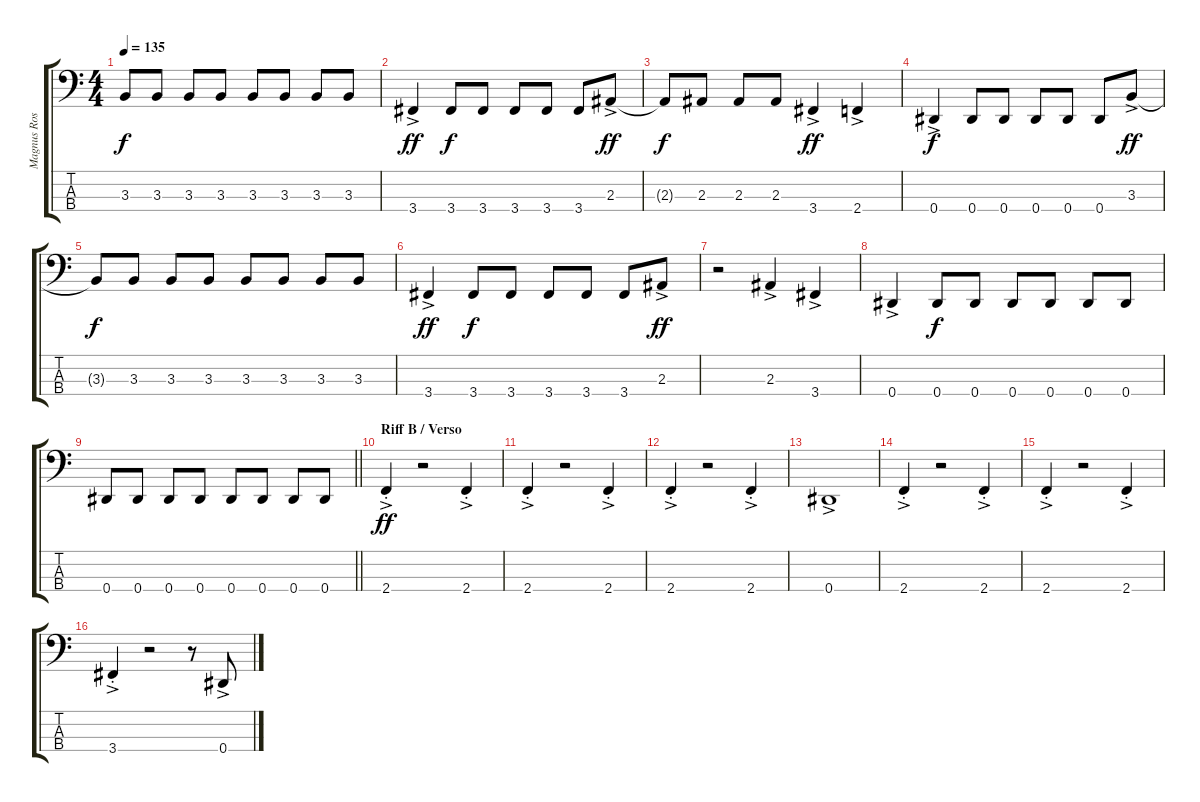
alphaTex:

\track ("Magnus Rosén" "Magnus Ros") {instrument electricbassfinger}
\staff {score tabs}
\tuning (Gb2 Db2 Ab1 Eb1) {hide}
\ts (4 4)
\tempo 135
\clef f4
\ks c
3.3{t}.8{dy f} 3.3.8 3.3.8 3.3.8 3.3.8 3.3.8 3.3.8 3.3.8 |
3.4{ac}.4{dy ff} 3.4.8{dy f} 3.4.8 3.4.8 3.4.8 3.4.8 2.3{ac}.8{dy ff} |
2.3{t}.8{dy f} 2.3.8 2.3.8 2.3.8 3.4{ac}.4{dy ff} 2.4{ac}.4 |
0.4{ac}.4{dy f} 0.4.8 0.4.8 0.4.8 0.4.8 0.4.8 3.3{ac}.8{dy ff} |
3.3{t}.8{dy f} 3.3.8 3.3.8 3.3.8 3.3.8 3.3.8 3.3.8 3.3.8 |
3.4{ac}.4{dy ff} 3.4.8{dy f} 3.4.8 3.4.8 3.4.8 3.4.8 2.3{ac}.8{dy ff} |
r.2 2.3{ac}.4 3.4{ac}.4 |
0.4{ac}.4 0.4.8{dy f} 0.4.8 0.4.8 0.4.8 0.4.8 0.4.8 |
\barLineRight lightlight
0.4.8 0.4.8 0.4.8 0.4.8 0.4.8 0.4.8 0.4.8 0.4.8 |
\section ("" "Riff B / Verso")
2.4{ac st}.4{dy ff} r.2 2.4{ac st}.4 |
2.4{ac st}.4 r.2 2.4{ac st}.4 |
2.4{ac st}.4 r.2 2.4{ac st}.4 |
0.4{ac}.1 |
2.4{ac st}.4 r.2 2.4{ac st}.4 |
2.4{ac st}.4 r.2 2.4{ac st}.4 |
3.4{ac st}.4 r.2 r.8 0.4{ac}.8
